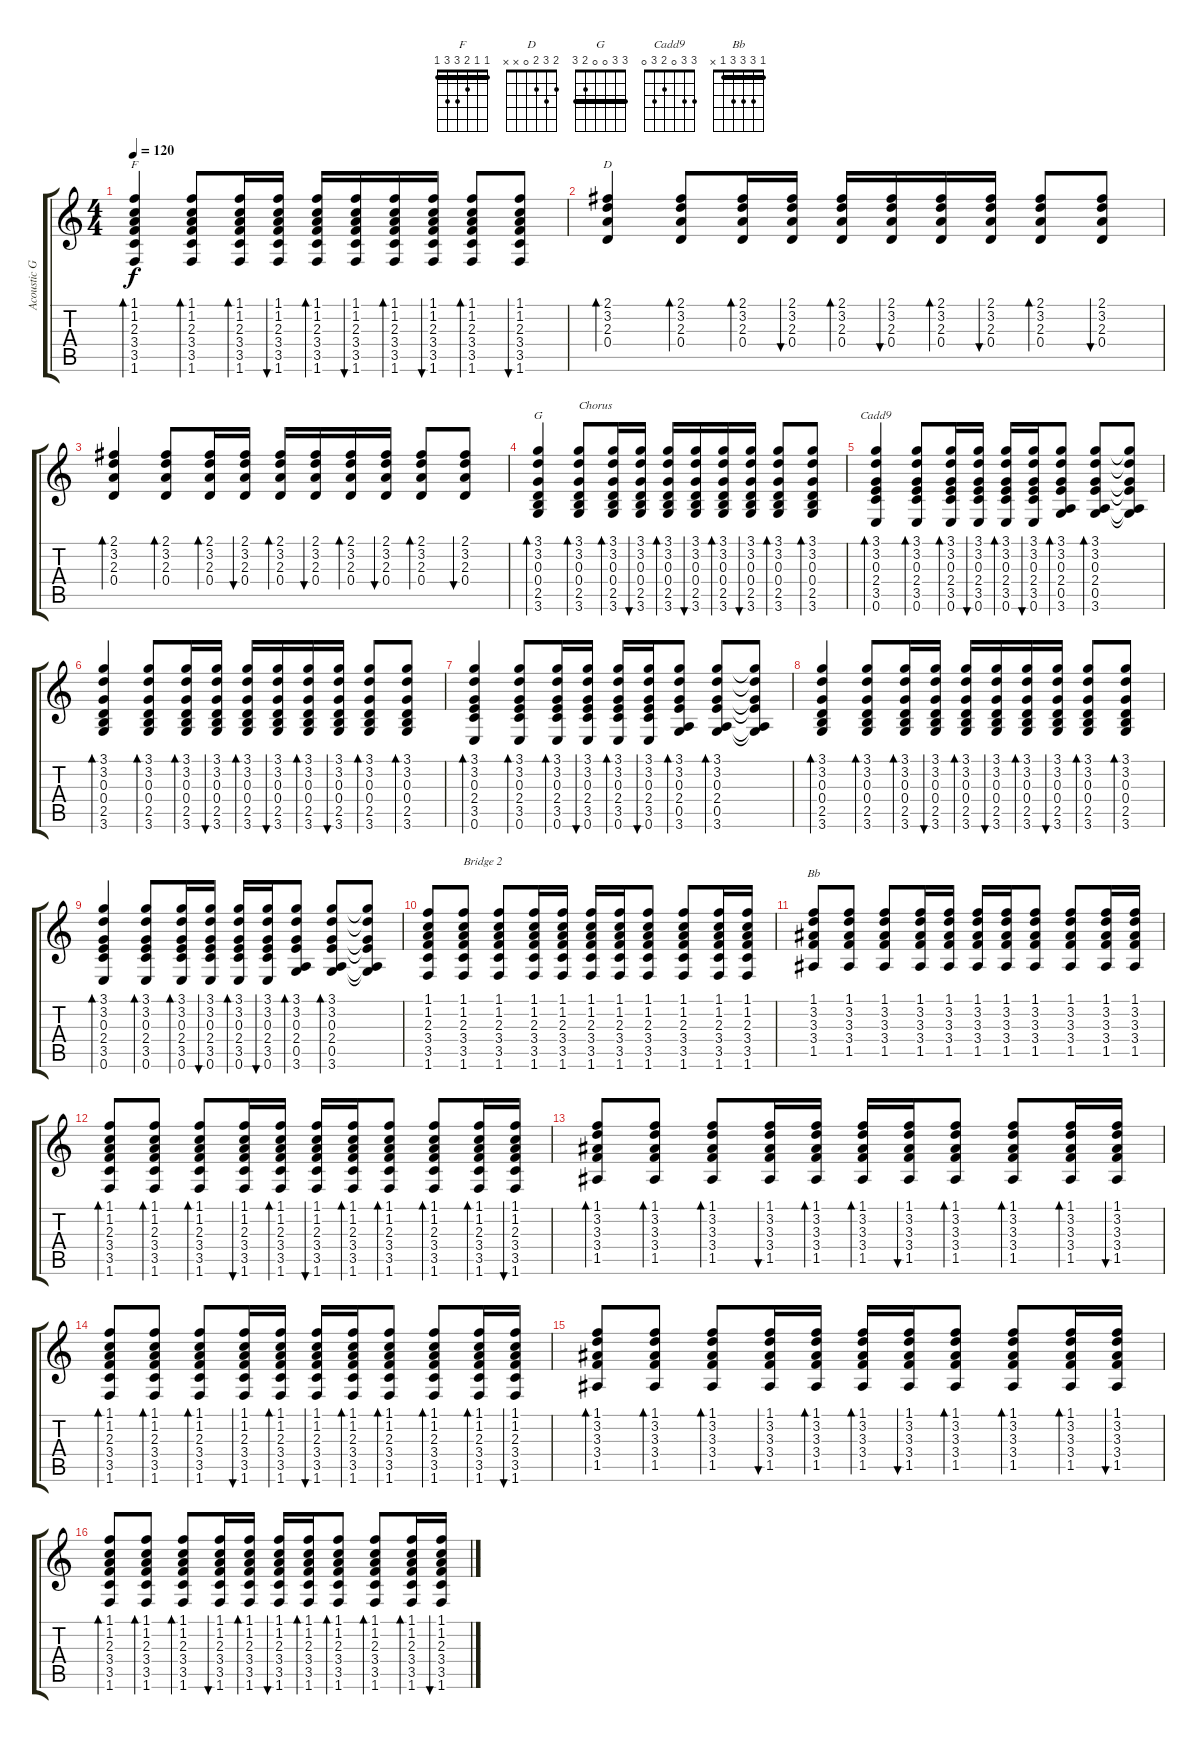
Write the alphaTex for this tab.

\track ("Acoustic Guitar" "Acoustic G") {instrument acousticguitarsteel}
\staff {score tabs}
\tuning (E4 B3 G3 D3 A2 E2) {hide}
\chord ("F" 1 1 2 3 3 1) {barre 1}
\chord ("D" 2 3 2 0 x x)
\chord ("G" 3 3 0 0 2 3) {barre 3}
\chord ("Cadd9" 3 3 0 2 3 0)
\chord ("Bb" 1 3 3 3 1 x) {barre 1}
\ts (4 4)
\tempo 120
\clef g2
\ks c
(1.1 1.2 2.3 3.4 3.5 1.6).4{bd 30 ch "F" dy f} (1.1 1.2 2.3 3.4 3.5 1.6).8{bd 30} (1.1 1.2 2.3 3.4 3.5 1.6).16{bd 30} (1.1 1.2 2.3 3.4 3.5 1.6).16{bu 30} (1.1 1.2 2.3 3.4 3.5 1.6).16{bd 30} (1.1 1.2 2.3 3.4 3.5 1.6).16{bu 30} (1.1 1.2 2.3 3.4 3.5 1.6).16{bd 30} (1.1 1.2 2.3 3.4 3.5 1.6).16{bu 30} (1.1 1.2 2.3 3.4 3.5 1.6).8{bd 30} (1.1 1.2 2.3 3.4 3.5 1.6).8{bu 30} |
(2.1 3.2 2.3 0.4).4{bd 30 ch "D"} (2.1 3.2 2.3 0.4).8{bd 30} (2.1 3.2 2.3 0.4).16{bd 30} (2.1 3.2 2.3 0.4).16{bu 30} (2.1 3.2 2.3 0.4).16{bd 30} (2.1 3.2 2.3 0.4).16{bu 30} (2.1 3.2 2.3 0.4).16{bd 30} (2.1 3.2 2.3 0.4).16{bu 30} (2.1 3.2 2.3 0.4).8{bd 30} (2.1 3.2 2.3 0.4).8{bu 30} |
(2.1 3.2 2.3 0.4).4{bd 30} (2.1 3.2 2.3 0.4).8{bd 30} (2.1 3.2 2.3 0.4).16{bd 30} (2.1 3.2 2.3 0.4).16{bu 30} (2.1 3.2 2.3 0.4).16{bd 30} (2.1 3.2 2.3 0.4).16{bu 30} (2.1 3.2 2.3 0.4).16{bd 30} (2.1 3.2 2.3 0.4).16{bu 30} (2.1 3.2 2.3 0.4).8{bd 30} (2.1 3.2 2.3 0.4).8{bu 30} |
(3.1 3.2 0.3 0.4 2.5 3.6).4{bd 30 ch "G"} (3.1 3.2 0.3 0.4 2.5 3.6).8{bd 30 txt "Chorus"} (3.1 3.2 0.3 0.4 2.5 3.6).16{bd 30} (3.1 3.2 0.3 0.4 2.5 3.6).16{bu 30} (3.1 3.2 0.3 0.4 2.5 3.6).16{bd 30} (3.1 3.2 0.3 0.4 2.5 3.6).16{bu 30} (3.1 3.2 0.3 0.4 2.5 3.6).16{bd 30} (3.1 3.2 0.3 0.4 2.5 3.6).16{bu 30} (3.1 3.2 0.3 0.4 2.5 3.6).8{bd 30} (3.1 3.2 0.3 0.4 2.5 3.6).8{bd 30} |
(3.1 3.2 0.3 2.4 3.5 0.6).4{bd 30 ch "Cadd9"} (3.1 3.2 0.3 2.4 3.5 0.6).8{bd 30} (3.1 3.2 0.3 2.4 3.5 0.6).16{bd 30} (3.1 3.2 0.3 2.4 3.5 0.6).16{bu 30} (3.1 3.2 0.3 2.4 3.5 0.6).16{bd 30} (3.1 3.2 0.3 2.4 3.5 0.6).16{bu 30} (3.1 3.2 0.3 2.4 0.5 3.6).8{bd 30} (3.1 3.2 0.3 2.4 0.5 3.6).8{bd 30} (3.1{t} 3.2{t} 0.3{t} 2.4{t} 0.5{t} 3.6{t}).8 |
(3.1 3.2 0.3 0.4 2.5 3.6).4{bd 30} (3.1 3.2 0.3 0.4 2.5 3.6).8{bd 30} (3.1 3.2 0.3 0.4 2.5 3.6).16{bd 30} (3.1 3.2 0.3 0.4 2.5 3.6).16{bu 30} (3.1 3.2 0.3 0.4 2.5 3.6).16{bd 30} (3.1 3.2 0.3 0.4 2.5 3.6).16{bu 30} (3.1 3.2 0.3 0.4 2.5 3.6).16{bd 30} (3.1 3.2 0.3 0.4 2.5 3.6).16{bu 30} (3.1 3.2 0.3 0.4 2.5 3.6).8{bd 30} (3.1 3.2 0.3 0.4 2.5 3.6).8{bd 30} |
(3.1 3.2 0.3 2.4 3.5 0.6).4{bd 30} (3.1 3.2 0.3 2.4 3.5 0.6).8{bd 30} (3.1 3.2 0.3 2.4 3.5 0.6).16{bd 30} (3.1 3.2 0.3 2.4 3.5 0.6).16{bu 30} (3.1 3.2 0.3 2.4 3.5 0.6).16{bd 30} (3.1 3.2 0.3 2.4 3.5 0.6).16{bu 30} (3.1 3.2 0.3 2.4 0.5 3.6).8{bd 30} (3.1 3.2 0.3 2.4 0.5 3.6).8{bd 30} (3.1{t} 3.2{t} 0.3{t} 2.4{t} 0.5{t} 3.6{t}).8 |
(3.1 3.2 0.3 0.4 2.5 3.6).4{bd 30} (3.1 3.2 0.3 0.4 2.5 3.6).8{bd 30} (3.1 3.2 0.3 0.4 2.5 3.6).16{bd 30} (3.1 3.2 0.3 0.4 2.5 3.6).16{bu 30} (3.1 3.2 0.3 0.4 2.5 3.6).16{bd 30} (3.1 3.2 0.3 0.4 2.5 3.6).16{bu 30} (3.1 3.2 0.3 0.4 2.5 3.6).16{bd 30} (3.1 3.2 0.3 0.4 2.5 3.6).16{bu 30} (3.1 3.2 0.3 0.4 2.5 3.6).8{bd 30} (3.1 3.2 0.3 0.4 2.5 3.6).8{bd 30} |
(3.1 3.2 0.3 2.4 3.5 0.6).4{bd 30} (3.1 3.2 0.3 2.4 3.5 0.6).8{bd 30} (3.1 3.2 0.3 2.4 3.5 0.6).16{bd 30} (3.1 3.2 0.3 2.4 3.5 0.6).16{bu 30} (3.1 3.2 0.3 2.4 3.5 0.6).16{bd 30} (3.1 3.2 0.3 2.4 3.5 0.6).16{bu 30} (3.1 3.2 0.3 2.4 0.5 3.6).8{bd 30} (3.1 3.2 0.3 2.4 0.5 3.6).8{bd 30} (3.1{t} 3.2{t} 0.3{t} 2.4{t} 0.5{t} 3.6{t}).8 |
(1.1 1.2 2.3 3.4 3.5 1.6).8 (1.1 1.2 2.3 3.4 3.5 1.6).8{txt "Bridge 2"} (1.1 1.2 2.3 3.4 3.5 1.6).8 (1.1 1.2 2.3 3.4 3.5 1.6).16 (1.1 1.2 2.3 3.4 3.5 1.6).16 (1.1 1.2 2.3 3.4 3.5 1.6).16 (1.1 1.2 2.3 3.4 3.5 1.6).16 (1.1 1.2 2.3 3.4 3.5 1.6).8 (1.1 1.2 2.3 3.4 3.5 1.6).8 (1.1 1.2 2.3 3.4 3.5 1.6).16 (1.1 1.2 2.3 3.4 3.5 1.6).16 |
(1.1 3.2 3.3 3.4 1.5).8{ch "Bb"} (1.1 3.2 3.3 3.4 1.5).8 (1.1 3.2 3.3 3.4 1.5).8 (1.1 3.2 3.3 3.4 1.5).16 (1.1 3.2 3.3 3.4 1.5).16 (1.1 3.2 3.3 3.4 1.5).16 (1.1 3.2 3.3 3.4 1.5).16 (1.1 3.2 3.3 3.4 1.5).8 (1.1 3.2 3.3 3.4 1.5).8 (1.1 3.2 3.3 3.4 1.5).16 (1.1 3.2 3.3 3.4 1.5).16 |
(1.1 1.2 2.3 3.4 3.5 1.6).8{bd 30} (1.1 1.2 2.3 3.4 3.5 1.6).8{bd 30} (1.1 1.2 2.3 3.4 3.5 1.6).8{bd 30} (1.1 1.2 2.3 3.4 3.5 1.6).16{bu 30} (1.1 1.2 2.3 3.4 3.5 1.6).16{bd 30} (1.1 1.2 2.3 3.4 3.5 1.6).16{bu 30} (1.1 1.2 2.3 3.4 3.5 1.6).16{bd 30} (1.1 1.2 2.3 3.4 3.5 1.6).8{bd 30} (1.1 1.2 2.3 3.4 3.5 1.6).8{bd 30} (1.1 1.2 2.3 3.4 3.5 1.6).16{bd 30} (1.1 1.2 2.3 3.4 3.5 1.6).16{bu 30} |
(1.1 3.2 3.3 3.4 1.5).8{bd 30} (1.1 3.2 3.3 3.4 1.5).8{bd 30} (1.1 3.2 3.3 3.4 1.5).8{bd 30} (1.1 3.2 3.3 3.4 1.5).16{bu 30} (1.1 3.2 3.3 3.4 1.5).16{bd 30} (1.1 3.2 3.3 3.4 1.5).16{bd 30} (1.1 3.2 3.3 3.4 1.5).16{bu 30} (1.1 3.2 3.3 3.4 1.5).8{bd 30} (1.1 3.2 3.3 3.4 1.5).8{bd 30} (1.1 3.2 3.3 3.4 1.5).16{bd 30} (1.1 3.2 3.3 3.4 1.5).16{bu 30} |
(1.1 1.2 2.3 3.4 3.5 1.6).8{bd 30} (1.1 1.2 2.3 3.4 3.5 1.6).8{bd 30} (1.1 1.2 2.3 3.4 3.5 1.6).8{bd 30} (1.1 1.2 2.3 3.4 3.5 1.6).16{bu 30} (1.1 1.2 2.3 3.4 3.5 1.6).16{bd 30} (1.1 1.2 2.3 3.4 3.5 1.6).16{bu 30} (1.1 1.2 2.3 3.4 3.5 1.6).16{bd 30} (1.1 1.2 2.3 3.4 3.5 1.6).8{bd 30} (1.1 1.2 2.3 3.4 3.5 1.6).8{bd 30} (1.1 1.2 2.3 3.4 3.5 1.6).16{bd 30} (1.1 1.2 2.3 3.4 3.5 1.6).16{bu 30} |
(1.1 3.2 3.3 3.4 1.5).8{bd 30} (1.1 3.2 3.3 3.4 1.5).8{bd 30} (1.1 3.2 3.3 3.4 1.5).8{bd 30} (1.1 3.2 3.3 3.4 1.5).16{bu 30} (1.1 3.2 3.3 3.4 1.5).16{bd 30} (1.1 3.2 3.3 3.4 1.5).16{bd 30} (1.1 3.2 3.3 3.4 1.5).16{bu 30} (1.1 3.2 3.3 3.4 1.5).8{bd 30} (1.1 3.2 3.3 3.4 1.5).8{bd 30} (1.1 3.2 3.3 3.4 1.5).16{bd 30} (1.1 3.2 3.3 3.4 1.5).16{bu 30} |
(1.1 1.2 2.3 3.4 3.5 1.6).8{bd 30} (1.1 1.2 2.3 3.4 3.5 1.6).8{bd 30} (1.1 1.2 2.3 3.4 3.5 1.6).8{bd 30} (1.1 1.2 2.3 3.4 3.5 1.6).16{bu 30} (1.1 1.2 2.3 3.4 3.5 1.6).16{bd 30} (1.1 1.2 2.3 3.4 3.5 1.6).16{bu 30} (1.1 1.2 2.3 3.4 3.5 1.6).16{bd 30} (1.1 1.2 2.3 3.4 3.5 1.6).8{bd 30} (1.1 1.2 2.3 3.4 3.5 1.6).8{bd 30} (1.1 1.2 2.3 3.4 3.5 1.6).16{bd 30} (1.1 1.2 2.3 3.4 3.5 1.6).16{bu 30}
